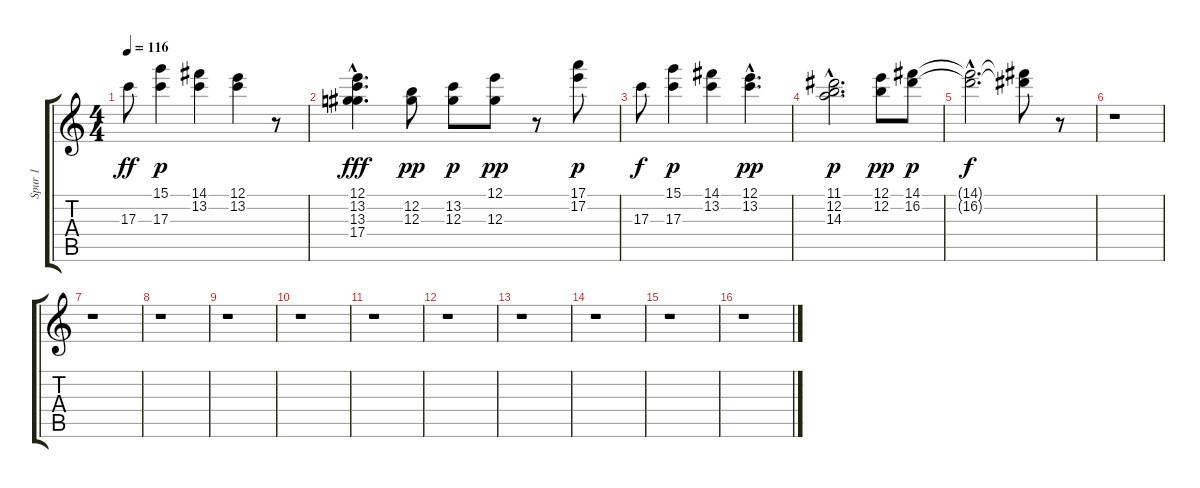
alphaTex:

\track ("Spur 1" "Spur 1") {instrument overdrivenguitar}
\staff {score tabs}
\tuning (E4 B3 G3 D3 A2 E2) {hide}
\ts (4 4)
\tempo 116
\clef g2
\ks c
17.3.8{dy ff} (15.1 17.3).4{dy p} (14.1 13.2).4 (12.1 13.2).4 r.8 |
(12.1{hac} 13.2 13.3 17.4).4{d dy fff} (12.2 12.3).8{dy pp} (13.2 12.3).8{dy p} (12.1 12.3).8{dy pp} r.8 (17.1 17.2).8{dy p} |
17.3.8{dy f} (15.1 17.3).4{dy p} (14.1 13.2).4 (12.1{hac} 13.2{hac}).4{d dy pp} |
(11.1{hac} 12.2 14.3).2{d dy p} (12.1 12.2).8{dy pp} (14.1 16.2).8{dy p} |
(14.1{hac t} 16.2{hac t}).2{d dy f} (14.1{t} 16.2{t}).8 r.8 |
r.1 |
r.1 |
r.1 |
r.1 |
r.1 |
r.1 |
r.1 |
r.1 |
r.1 |
r.1 |
r.1
